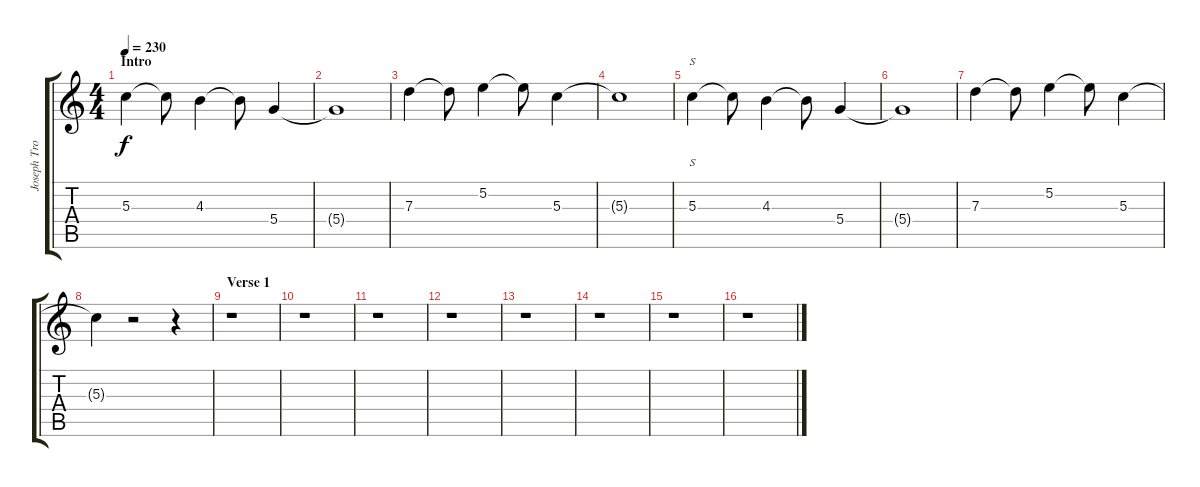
\track ("Joseph Trohman (Guitar Overdubs)" "Joseph Tro") {instrument distortionguitar}
\staff {score tabs}
\tuning (E4 B3 G3 D3 A2 E2) {hide}
\ts (4 4)
\section ("" "Intro")
\tempo 230
\clef g2
\ks c
5.3.4{dy f instrument distortionguitar} 5.3{t}.8 4.3.4 4.3{t}.8 5.4.4 |
5.4{t}.1 |
7.3.4 7.3{t}.8 5.2.4 5.2{t}.8 5.3.4 |
5.3{t}.1 |
5.3.4{s} 5.3{t}.8 4.3.4 4.3{t}.8 5.4.4 |
5.4{t}.1 |
7.3.4 7.3{t}.8 5.2.4 5.2{t}.8 5.3.4 |
5.3{t}.4 r.2 r.4 |
\section ("" "Verse 1")
r.1 |
r.1 |
r.1 |
r.1 |
r.1 |
r.1 |
r.1 |
r.1
